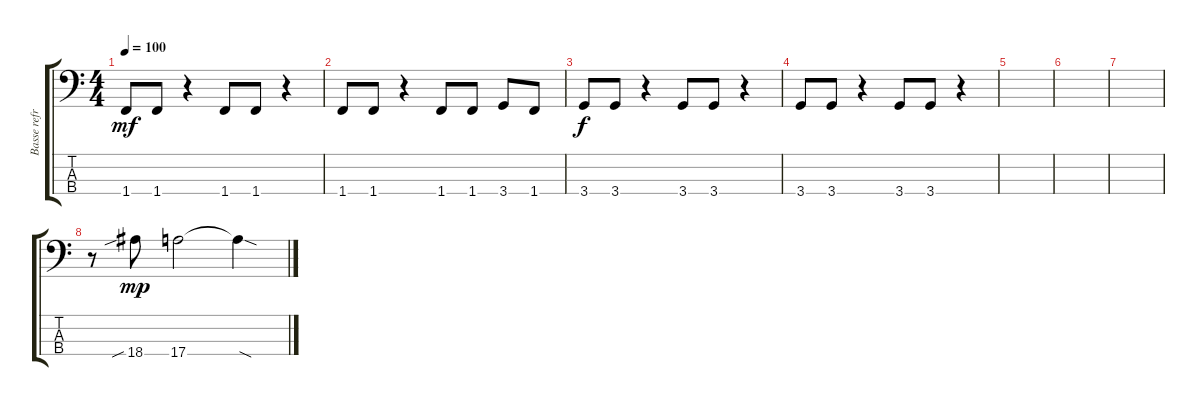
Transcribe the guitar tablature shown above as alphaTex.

\track ("Basse refrain" "Basse refr") {instrument electricbassfinger}
\staff {score tabs}
\tuning (G2 D2 A1 E1) {hide}
\ts (4 4)
\tempo 100
\clef f4
\ks c
1.4.8{dy mf} 1.4.8 r.4 1.4.8 1.4.8 r.4 |
1.4.8 1.4.8 r.4 1.4.8 1.4.8 3.4.8 1.4.8 |
3.4.8{dy f} 3.4.8 r.4 3.4.8 3.4.8 r.4 |
3.4.8 3.4.8 r.4 3.4.8 3.4.8 r.4 |
|
|
|
r.8 18.4{sib}.8{dy mp} 17.4.2 17.4{sod t}.4
